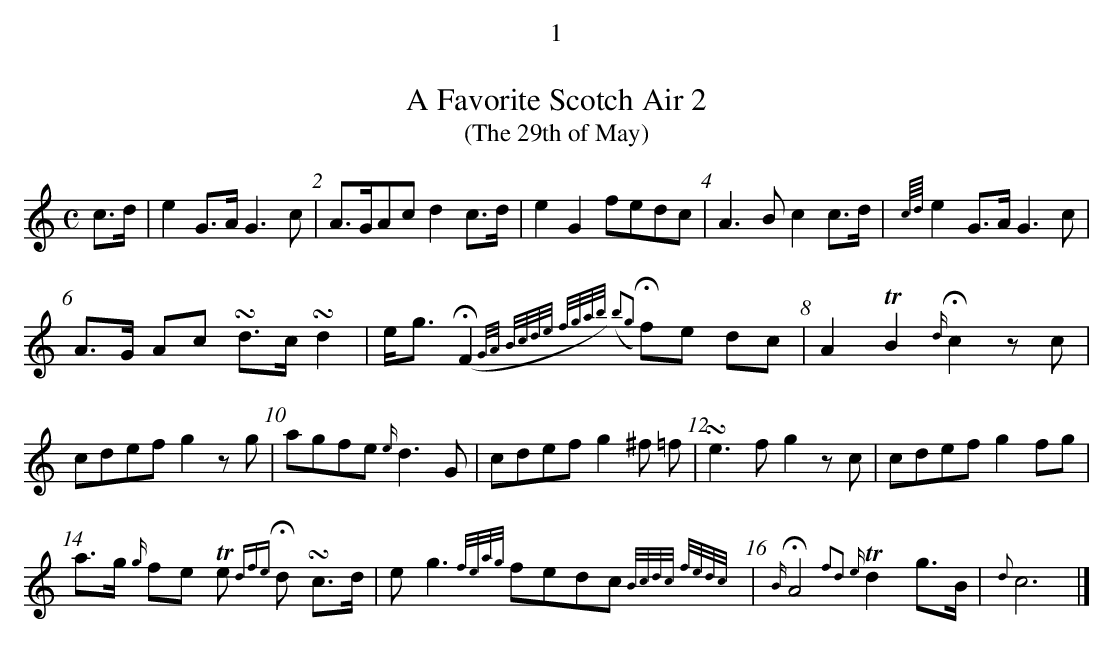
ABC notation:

X:1
T:Favorite Scotch Air 2, A
T:(The 29th of May)
U:~=!turn!
M:C
L:1/8
K:C
c>d | e2 G>A G3 c | A>GAc d2 c3/2d/ | e2 G2 fedc | A3 B c2 c>d | {c/4d/4 }e2 G>A G3 c |
A>G Ac ~d>c ~d2 | e<g (HF2{G/A/ B/c/d/e/ f/g/a/b/) ({b2g2}Hf)e dc | A2 TB2 {d/ }Hc2  zc |
cdef g2 z g | agfe {e/ }d3 G | cdef g2 ^f =f | ~e3 f g2 z c | cdef g2 fg |
a>g {g/}fe Te {dfe}Hd ~c>d | e g3 {f/e/a/g/ }fedc {B/c/d/c/ f/e/d/c/} |{B/}HA4 {f2d2 e}Td2 g>B | {d}c6 |]
